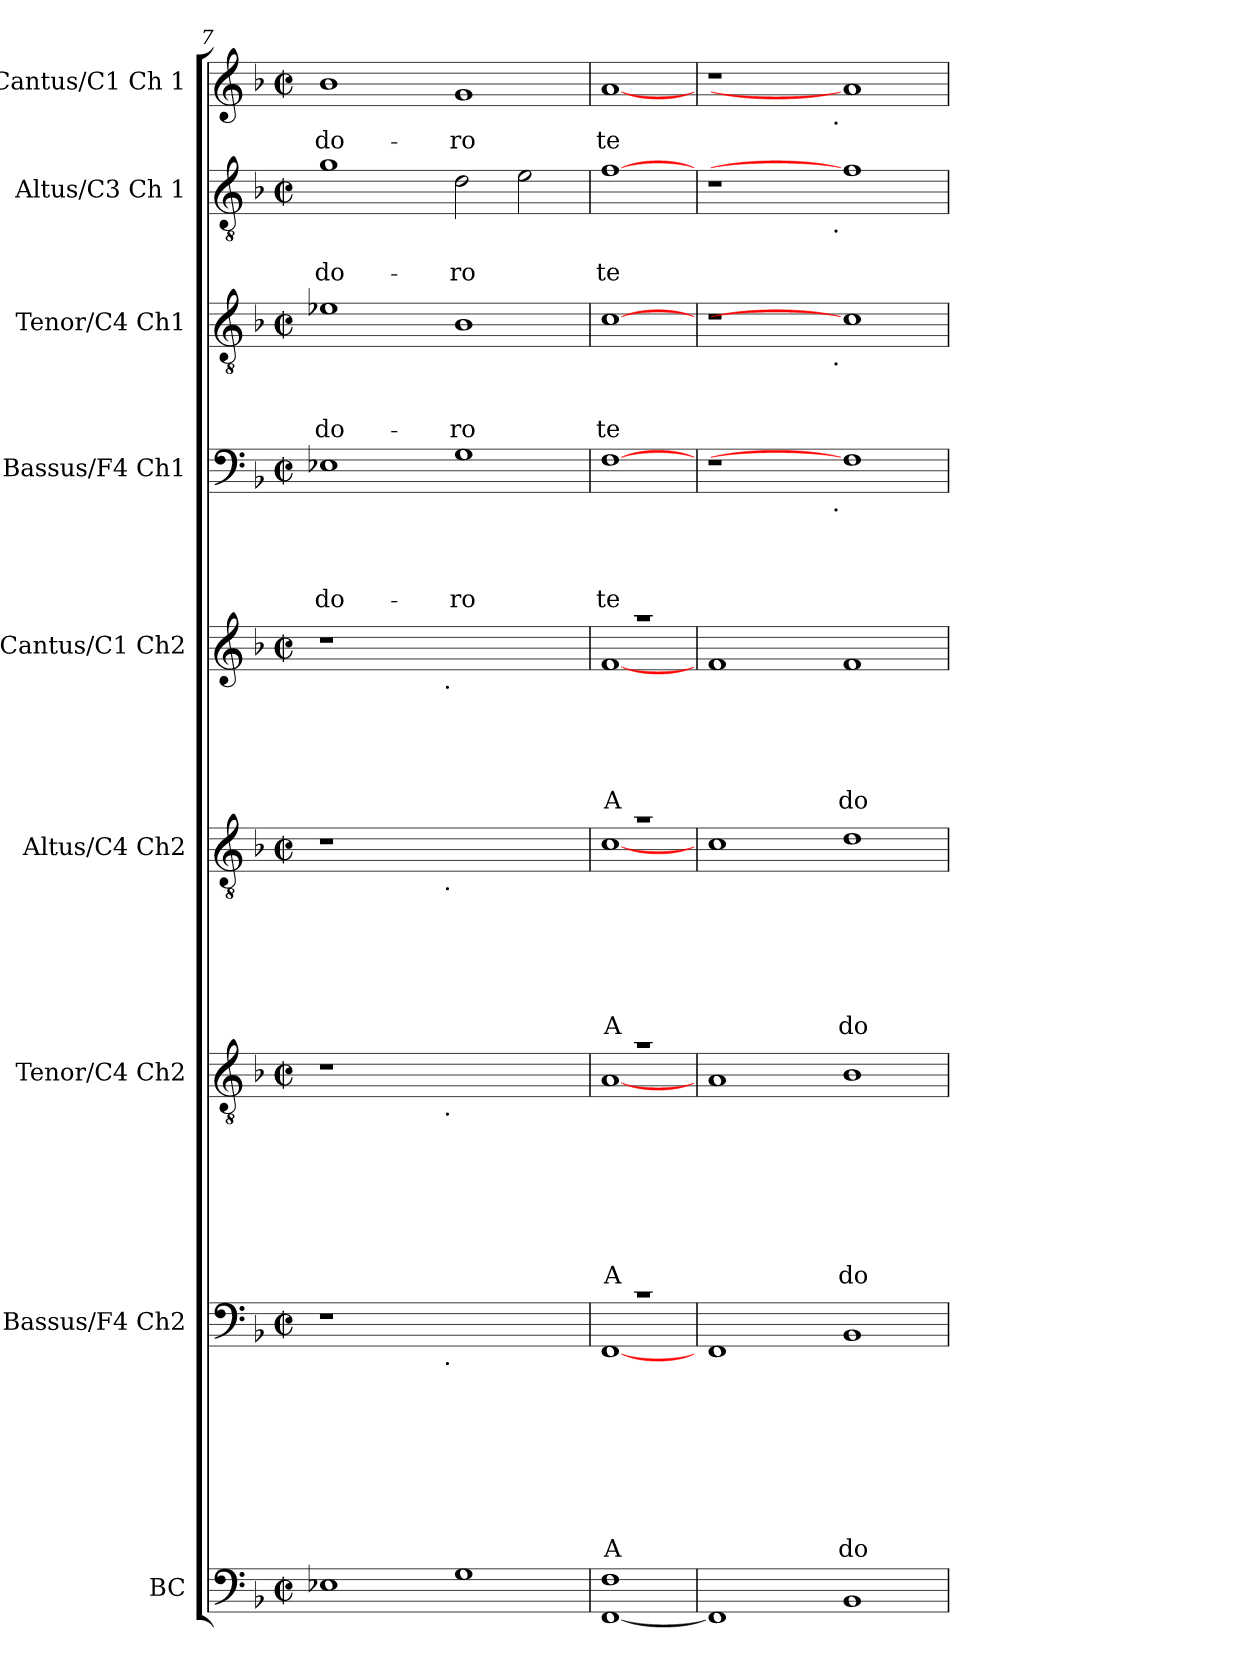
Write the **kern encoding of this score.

**kern	**kern	**text	**text	**text	**text	**text	**text	**text	**text	**kern	**text	**text	**text	**text	**text	**text	**text	**kern	**text	**text	**text	**text	**text	**text	**kern	**text	**text	**text	**text	**text	**kern	**text	**text	**text	**text	**kern	**text	**text	**text	**kern	**text	**text	**kern	**text
*part9	*part8	*part8	*part8	*part8	*part8	*part8	*part8	*part8	*part8	*part7	*part7	*part7	*part7	*part7	*part7	*part7	*part7	*part6	*part6	*part6	*part6	*part6	*part6	*part6	*part5	*part5	*part5	*part5	*part5	*part5	*part4	*part4	*part4	*part4	*part4	*part3	*part3	*part3	*part3	*part2	*part2	*part2	*part1	*part1
*staff9	*staff8	*staff8	*staff8	*staff8	*staff8	*staff8	*staff8	*staff8	*staff8	*staff7	*staff7	*staff7	*staff7	*staff7	*staff7	*staff7	*staff7	*staff6	*staff6	*staff6	*staff6	*staff6	*staff6	*staff6	*staff5	*staff5	*staff5	*staff5	*staff5	*staff5	*staff4	*staff4	*staff4	*staff4	*staff4	*staff3	*staff3	*staff3	*staff3	*staff2	*staff2	*staff2	*staff1	*staff1
*I"BC	*I"Bassus/F4 Ch2	*	*	*	*	*	*	*	*	*I"Tenor/C4 Ch2	*	*	*	*	*	*	*	*I"Altus/C4 Ch2	*	*	*	*	*	*	*I"Cantus/C1 Ch2	*	*	*	*	*	*I"Bassus/F4 Ch1	*	*	*	*	*I"Tenor/C4 Ch1	*	*	*	*I"Altus/C3 Ch 1	*	*	*I"Cantus/C1 Ch 1	*
*	*I'Ch	*	*	*	*	*	*	*	*	*I'Ch	*	*	*	*	*	*	*	*I'Ch	*	*	*	*	*	*	*I'Ch	*	*	*	*	*	*I'Ch	*	*	*	*	*I'Ch	*	*	*	*I'Ch	*	*	*I'Ch	*
*clefF4	*clefF4	*	*	*	*	*	*	*	*	*clefGv2	*	*	*	*	*	*	*	*clefGv2	*	*	*	*	*	*	*clefG2	*	*	*	*	*	*clefF4	*	*	*	*	*clefGv2	*	*	*	*clefGv2	*	*	*clefG2	*
*k[b-]	*k[b-]	*	*	*	*	*	*	*	*	*k[b-]	*	*	*	*	*	*	*	*k[b-]	*	*	*	*	*	*	*k[b-]	*	*	*	*	*	*k[b-]	*	*	*	*	*k[b-]	*	*	*	*k[b-]	*	*	*k[b-]	*
*F:	*F:	*	*	*	*	*	*	*	*	*F:	*	*	*	*	*	*	*	*F:	*	*	*	*	*	*	*F:	*	*	*	*	*	*F:	*	*	*	*	*F:	*	*	*	*F:	*	*	*F:	*
*M2/2	*M2/2	*	*	*	*	*	*	*	*	*M2/2	*	*	*	*	*	*	*	*M2/2	*	*	*	*	*	*	*M2/2	*	*	*	*	*	*M2/2	*	*	*	*	*M2/2	*	*	*	*M2/2	*	*	*M2/2	*
*met(c|)	*met(c|)	*	*	*	*	*	*	*	*	*met(c|)	*	*	*	*	*	*	*	*met(c|)	*	*	*	*	*	*	*met(c|)	*	*	*	*	*	*met(c|)	*	*	*	*	*met(c|)	*	*	*	*met(c|)	*	*	*met(c|)	*
=7	=7	=7	=7	=7	=7	=7	=7	=7	=7	=7	=7	=7	=7	=7	=7	=7	=7	=7	=7	=7	=7	=7	=7	=7	=7	=7	=7	=7	=7	=7	=7	=7	=7	=7	=7	=7	=7	=7	=7	=7	=7	=7	=7	=7
!	!	!	!	!	!	!	!	!	!	!	!	!	!	!	!	!	!	!	!	!	!	!	!	!	!	!	!	!	!	!	!	!	!	!	!LO:LY:b	!	!	!	!LO:LY:b	!	!	!LO:LY:b	!	!LO:LY:b
*	*^	*	*	*	*	*	*	*	*	*^	*	*	*	*	*	*	*	*^	*	*	*	*	*	*	*^	*	*	*	*	*	*	*	*	*	*	*	*	*	*	*	*	*	*	*
1E-X	1r	2ryy	.	.	.	.	.	.	.	.	1r	2ryy	.	.	.	.	.	.	.	1r	2ryy	.	.	.	.	.	.	1r	2ryy	.	.	.	.	.	1E-X	.	.	.	-do-	1e-X	.	.	-do-	1g	.	-do-	1b-	-do-
.	.	4...ryy	.	.	.	.	.	.	.	.	.	4...ryy	.	.	.	.	.	.	.	.	4...ryy	.	.	.	.	.	.	.	4...ryy	.	.	.	.	.	.	.	.	.	.	.	.	.	.	.	.	.	.	.
!	!	!	!	!	!	!	!	!	!	!	!	!	!	!	!	!	!	!	!	!	!	!	!	!	!	!	!	!	!LO:TX:b:t=.	!	!	!	!	!	!	!	!	!	!	!	!	!	!	!	!	!	!	!
!	!	!	!	!	!	!	!	!	!	!	!	!	!	!	!	!	!	!	!	!	!LO:TX:b:t=.	!	!	!	!	!	!	!	!	!	!	!	!	!	!	!	!	!	!	!	!	!	!	!	!	!	!	!
!	!	!	!	!	!	!	!	!	!	!	!	!LO:TX:b:t=.	!	!	!	!	!	!	!	!	!	!	!	!	!	!	!	!	!	!	!	!	!	!	!	!	!	!	!	!	!	!	!	!	!	!	!	!
!	!	!LO:TX:b:t=.	!	!	!	!	!	!	!	!	!	!	!	!	!	!	!	!	!	!	!	!	!	!	!	!	!	!	!	!	!	!	!	!	!	!	!	!	!	!	!	!	!	!	!	!	!	!
.	.	1ryy	.	.	.	.	.	.	.	.	.	1ryy	.	.	.	.	.	.	.	.	1ryy	.	.	.	.	.	.	.	1ryy	.	.	.	.	.	.	.	.	.	.	.	.	.	.	.	.	.	.	.
!	!	!	!	!	!	!	!	!	!	!	!	!	!	!	!	!	!	!	!	!	!	!	!	!	!	!	!	!	!	!	!	!	!	!	!	!	!	!	!LO:LY:b	!	!	!	!LO:LY:b	!	!	!LO:LY:b	!	!LO:LY:b
1G	1ryy	.	.	.	.	.	.	.	.	.	1ryy	.	.	.	.	.	.	.	.	1ryy	.	.	.	.	.	.	.	1ryy	.	.	.	.	.	.	1G	.	.	.	-ro	1B-	.	.	-ro	2d\	.	-ro	1g	-ro
.	.	.	.	.	.	.	.	.	.	.	.	.	.	.	.	.	.	.	.	.	.	.	.	.	.	.	.	.	.	.	.	.	.	.	.	.	.	.	.	.	.	.	.	2e\	.	.	.	.
.	.	32ryy	.	.	.	.	.	.	.	.	.	32ryy	.	.	.	.	.	.	.	.	32ryy	.	.	.	.	.	.	.	32ryy	.	.	.	.	.	.	.	.	.	.	.	.	.	.	.	.	.	.	.
=8	=8	=8	=8	=8	=8	=8	=8	=8	=8	=8	=8	=8	=8	=8	=8	=8	=8	=8	=8	=8	=8	=8	=8	=8	=8	=8	=8	=8	=8	=8	=8	=8	=8	=8	=8	=8	=8	=8	=8	=8	=8	=8	=8	=8	=8	=8	=8	=8
!	!	!	!	!	!	!	!	!	!	!LO:LY:b	!	!	!	!	!	!	!	!	!LO:LY:b	!	!	!	!	!	!	!	!LO:LY:b	!	!	!	!	!	!	!LO:LY:b	!	!	!	!	!LO:LY:b	!	!	!	!LO:LY:b	!	!	!LO:LY:b	!	!LO:LY:b
[<1FF 1F	1rc	[<1FF	.	.	.	.	.	.	.	A-	1ra	[<1A	.	.	.	.	.	.	A-	1ra	[>1c	.	.	.	.	.	A-	1raa	[<1f	.	.	.	.	A-	[1F	.	.	.	te	[1c	.	.	te	[1f	.	te	[1a	te
*	*v	*v	*	*	*	*	*	*	*	*	*	*	*	*	*	*	*	*	*	*v	*v	*	*	*	*	*	*	*v	*v	*	*	*	*	*	*	*	*	*	*	*	*	*	*	*	*	*	*	*
*	*	*	*	*	*	*	*	*	*	*v	*v	*	*	*	*	*	*	*	*	*	*	*	*	*	*	*	*	*	*	*	*	*	*	*	*	*	*	*	*	*	*	*	*	*	*
=9	=9	=9	=9	=9	=9	=9	=9	=9	=9	=9	=9	=9	=9	=9	=9	=9	=9	=9	=9	=9	=9	=9	=9	=9	=9	=9	=9	=9	=9	=9	=9	=9	=9	=9	=9	=9	=9	=9	=9	=9	=9	=9	=9	=9
*	*	*	*	*	*	*	*	*	*	*	*	*	*	*	*	*	*	*	*	*	*	*	*	*	*	*	*	*	*	*	*^	*	*	*	*	*^	*	*	*	*^	*	*	*^	*
1FF]	1FF	.	.	.	.	.	.	.	.	1A	.	.	.	.	.	.	.	1c	.	.	.	.	.	.	1f	.	.	.	.	.	1r	2ryy	.	.	.	.	1r	2ryy	.	.	.	1r	2ryy	.	.	1r	2ryy	.
.	.	.	.	.	.	.	.	.	.	.	.	.	.	.	.	.	.	.	.	.	.	.	.	.	.	.	.	.	.	.	.	4...ryy	.	.	.	.	.	4...ryy	.	.	.	.	4...ryy	.	.	.	4...ryy	.
!	!	!	!	!	!	!	!	!	!	!	!	!	!	!	!	!	!	!	!	!	!	!	!	!	!	!	!	!	!	!	!	!	!	!	!	!	!	!	!	!	!	!	!	!	!	!	!LO:TX:b:t=.	!
!	!	!	!	!	!	!	!	!	!	!	!	!	!	!	!	!	!	!	!	!	!	!	!	!	!	!	!	!	!	!	!	!	!	!	!	!	!	!	!	!	!	!	!LO:TX:b:t=.	!	!	!	!	!
!	!	!	!	!	!	!	!	!	!	!	!	!	!	!	!	!	!	!	!	!	!	!	!	!	!	!	!	!	!	!	!	!	!	!	!	!	!	!LO:TX:b:t=.	!	!	!	!	!	!	!	!	!	!
!	!	!	!	!	!	!	!	!	!	!	!	!	!	!	!	!	!	!	!	!	!	!	!	!	!	!	!	!	!	!	!	!LO:TX:b:t=.	!	!	!	!	!	!	!	!	!	!	!	!	!	!	!	!
.	.	.	.	.	.	.	.	.	.	.	.	.	.	.	.	.	.	.	.	.	.	.	.	.	.	.	.	.	.	.	.	1ryy	.	.	.	.	.	1ryy	.	.	.	.	1ryy	.	.	.	1ryy	.
!	!	!	!	!	!	!	!	!	!LO:LY:b	!	!	!	!	!	!	!	!LO:LY:b	!	!	!	!	!	!	!LO:LY:b	!	!	!	!	!	!LO:LY:b	!	!	!	!	!	!	!	!	!	!	!	!	!	!	!	!	!	!
1BB-	1BB-	.	.	.	.	.	.	.	-do-	1B-	.	.	.	.	.	.	-do-	1d	.	.	.	.	.	-do-	1f	.	.	.	.	-do-	1F]	.	.	.	.	.	1c]	.	.	.	.	1f]	.	.	.	1a]	.	.
.	.	.	.	.	.	.	.	.	.	.	.	.	.	.	.	.	.	.	.	.	.	.	.	.	.	.	.	.	.	.	.	32ryy	.	.	.	.	.	32ryy	.	.	.	.	32ryy	.	.	.	32ryy	.
*	*	*	*	*	*	*	*	*	*	*	*	*	*	*	*	*	*	*	*	*	*	*	*	*	*	*	*	*	*	*	*v	*v	*	*	*	*	*	*	*	*	*	*v	*v	*	*	*v	*v	*
*	*	*	*	*	*	*	*	*	*	*	*	*	*	*	*	*	*	*	*	*	*	*	*	*	*	*	*	*	*	*	*	*	*	*	*	*v	*v	*	*	*	*	*	*	*	*
=	=	=	=	=	=	=	=	=	=	=	=	=	=	=	=	=	=	=	=	=	=	=	=	=	=	=	=	=	=	=	=	=	=	=	=	=	=	=	=	=	=	=	=	=
*-	*-	*-	*-	*-	*-	*-	*-	*-	*-	*-	*-	*-	*-	*-	*-	*-	*-	*-	*-	*-	*-	*-	*-	*-	*-	*-	*-	*-	*-	*-	*-	*-	*-	*-	*-	*-	*-	*-	*-	*-	*-	*-	*-	*-
